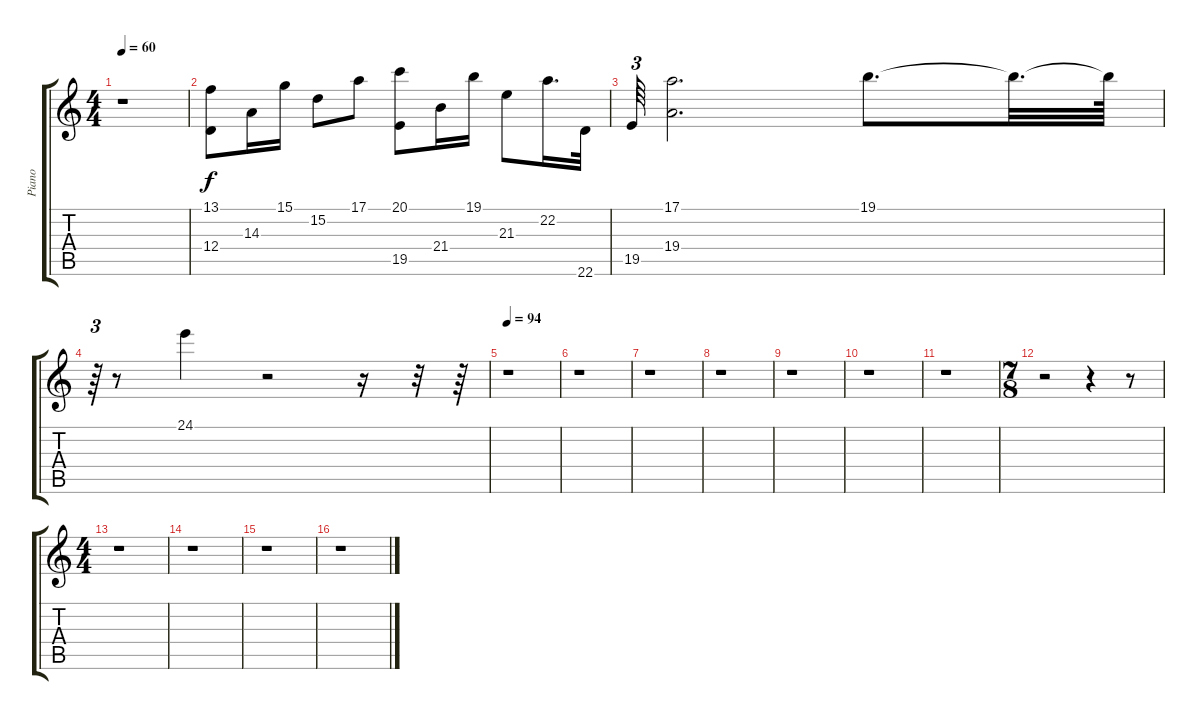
\track ("Piano" "Piano") {instrument acousticgrandpiano}
\staff {score tabs}
\tuning (E4 B3 G3 D3 A2 E2) {hide}
\ts (4 4)
\tempo 60
\clef g2
\ks c
r.1{dy f instrument acousticgrandpiano} |
(13.1 12.4).8 14.3.16 15.1.16 15.2.8 17.1.8 (20.1 19.5).8 21.4.16 19.1.16 21.3.8 22.2.16{d} 22.6.32 |
19.5.64{tu (3 2)} (17.1 19.4).2{d} 19.1.8{d} 19.1{t}.32{d} 19.1{t}.64 |
r.64{tu (3 2)} r.8 24.1.4 r.2 r.16 r.32 r.64 |
\tempo 94
r.1 |
r.1 |
r.1 |
r.1 |
r.1 |
r.1 |
r.1 |
\ts (7 8)
r.2 r.4 r.8 |
\ts (4 4)
r.1 |
r.1 |
r.1 |
r.1
